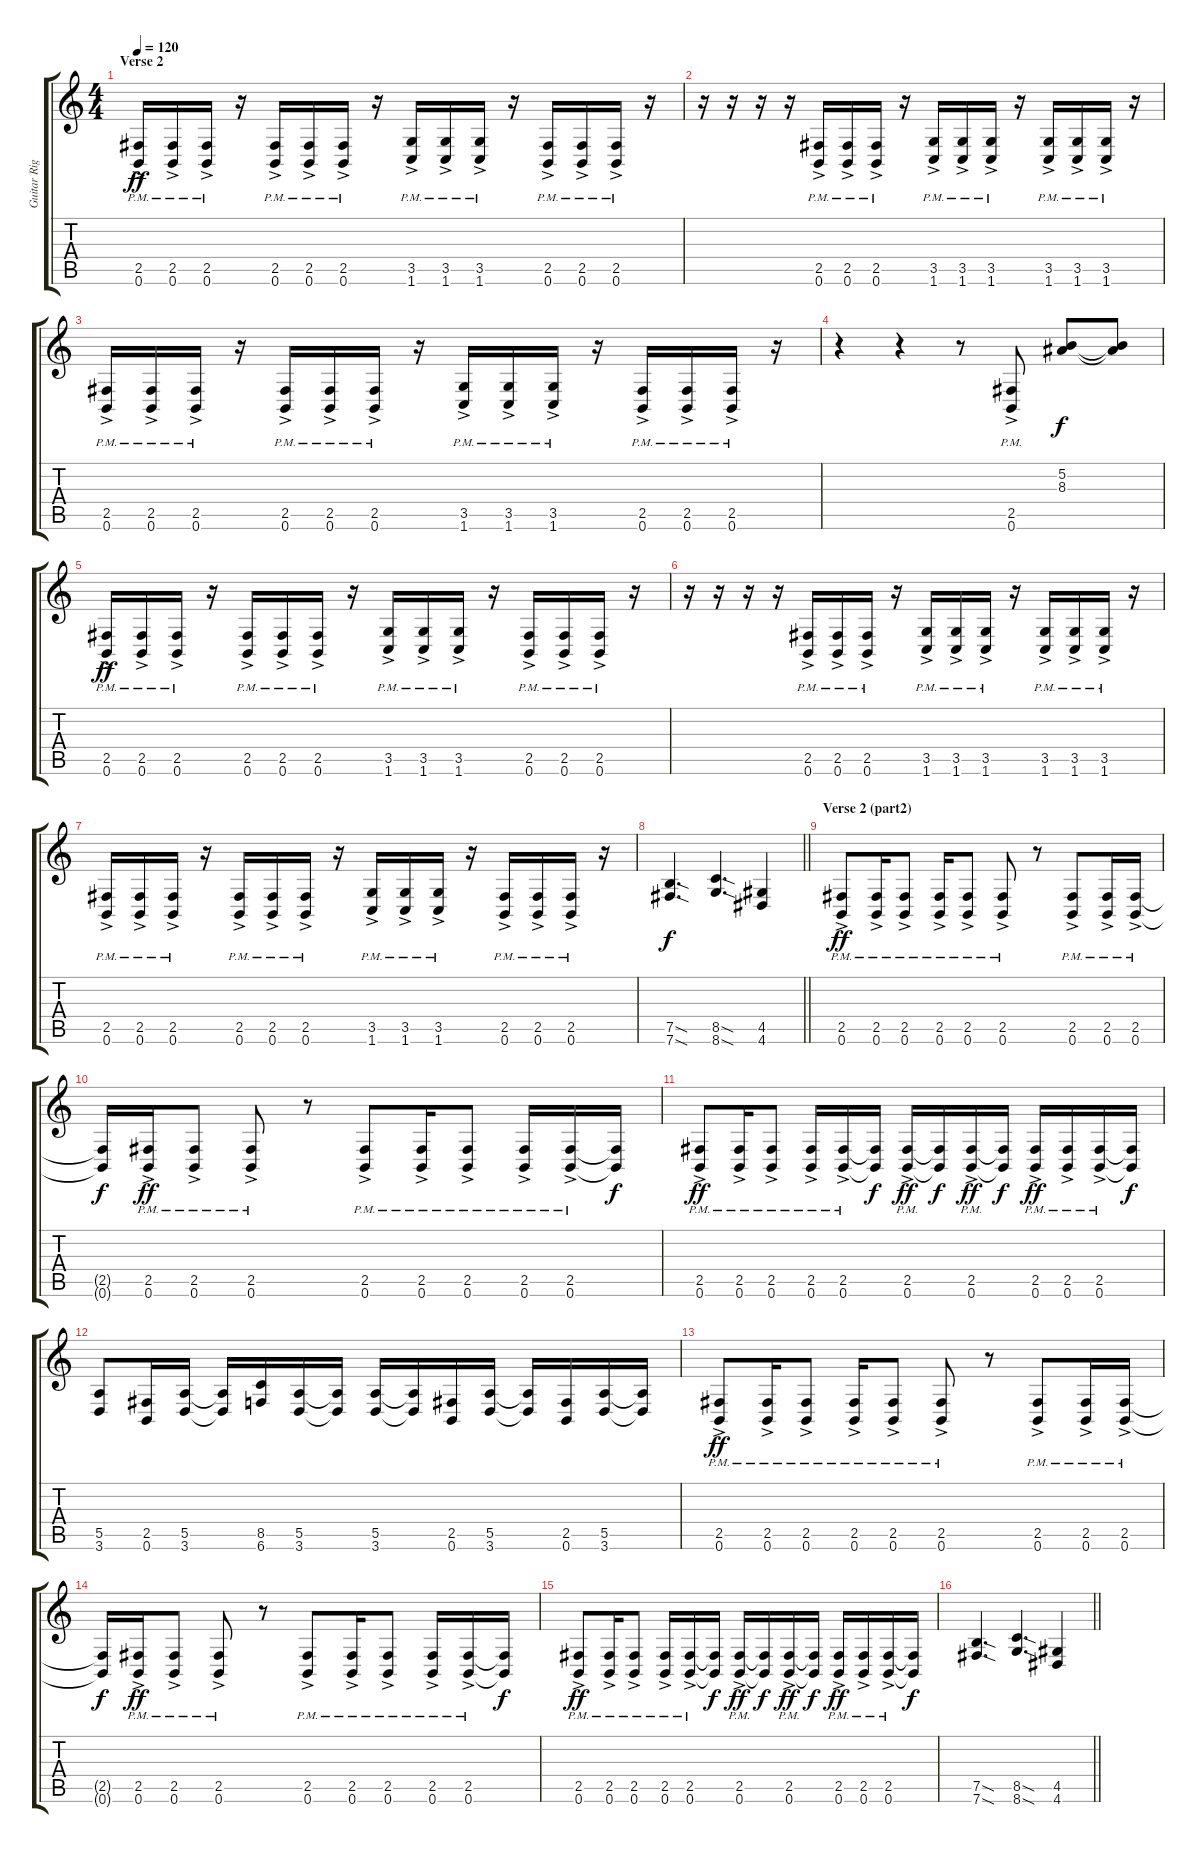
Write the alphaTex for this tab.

\track ("Guitar Right" "Guitar Rig") {instrument distortionguitar}
\staff {score tabs}
\tuning (B3 Gb3 D3 A2 E2 B1) {hide}
\ts (4 4)
\section ("" "Verse 2")
\tempo 120
\clef g2
\ks c
(2.5{ac pm} 0.6{ac pm}).16{dy ff} (2.5{ac pm} 0.6{ac pm}).16 (2.5{ac pm} 0.6{ac pm}).16 r.16 (2.5{ac pm} 0.6{ac pm}).16 (2.5{ac pm} 0.6{ac pm}).16 (2.5{ac pm} 0.6{ac pm}).16 r.16 (3.5{ac pm} 1.6{ac pm}).16 (3.5{ac pm} 1.6{ac pm}).16 (3.5{ac pm} 1.6{ac pm}).16 r.16 (2.5{ac pm} 0.6{ac pm}).16 (2.5{ac pm} 0.6{ac pm}).16 (2.5{ac pm} 0.6{ac pm}).16 r.16 |
r.16 r.16 r.16 r.16 (2.5{ac pm} 0.6{ac pm}).16 (2.5{ac pm} 0.6{ac pm}).16 (2.5{ac pm} 0.6{ac pm}).16 r.16 (3.5{ac pm} 1.6{ac pm}).16 (3.5{ac pm} 1.6{ac pm}).16 (3.5{ac pm} 1.6{ac pm}).16 r.16 (3.5{ac pm} 1.6{ac pm}).16 (3.5{ac pm} 1.6{ac pm}).16 (3.5{ac pm} 1.6{ac pm}).16 r.16 |
(2.5{ac pm} 0.6{ac pm}).16 (2.5{ac pm} 0.6{ac pm}).16 (2.5{ac pm} 0.6{ac pm}).16 r.16 (2.5{ac pm} 0.6{ac pm}).16 (2.5{ac pm} 0.6{ac pm}).16 (2.5{ac pm} 0.6{ac pm}).16 r.16 (3.5{ac pm} 1.6{ac pm}).16 (3.5{ac pm} 1.6{ac pm}).16 (3.5{ac pm} 1.6{ac pm}).16 r.16 (2.5{ac pm} 0.6{ac pm}).16 (2.5{ac pm} 0.6{ac pm}).16 (2.5{ac pm} 0.6{ac pm}).16 r.16 |
r.4 r.4 r.8 (2.5{ac pm} 0.6{ac pm}).8 (5.2 8.3).8{dy f} (5.2{t} 8.3{t}).8 |
(2.5{ac pm} 0.6{ac pm}).16{dy ff} (2.5{ac pm} 0.6{ac pm}).16 (2.5{ac pm} 0.6{ac pm}).16 r.16 (2.5{ac pm} 0.6{ac pm}).16 (2.5{ac pm} 0.6{ac pm}).16 (2.5{ac pm} 0.6{ac pm}).16 r.16 (3.5{ac pm} 1.6{ac pm}).16 (3.5{ac pm} 1.6{ac pm}).16 (3.5{ac pm} 1.6{ac pm}).16 r.16 (2.5{ac pm} 0.6{ac pm}).16 (2.5{ac pm} 0.6{ac pm}).16 (2.5{ac pm} 0.6{ac pm}).16 r.16 |
r.16 r.16 r.16 r.16 (2.5{ac pm} 0.6{ac pm}).16 (2.5{ac pm} 0.6{ac pm}).16 (2.5{ac pm} 0.6{ac pm}).16 r.16 (3.5{ac pm} 1.6{ac pm}).16 (3.5{ac pm} 1.6{ac pm}).16 (3.5{ac pm} 1.6{ac pm}).16 r.16 (3.5{ac pm} 1.6{ac pm}).16 (3.5{ac pm} 1.6{ac pm}).16 (3.5{ac pm} 1.6{ac pm}).16 r.16 |
(2.5{ac pm} 0.6{ac pm}).16 (2.5{ac pm} 0.6{ac pm}).16 (2.5{ac pm} 0.6{ac pm}).16 r.16 (2.5{ac pm} 0.6{ac pm}).16 (2.5{ac pm} 0.6{ac pm}).16 (2.5{ac pm} 0.6{ac pm}).16 r.16 (3.5{ac pm} 1.6{ac pm}).16 (3.5{ac pm} 1.6{ac pm}).16 (3.5{ac pm} 1.6{ac pm}).16 r.16 (2.5{ac pm} 0.6{ac pm}).16 (2.5{ac pm} 0.6{ac pm}).16 (2.5{ac pm} 0.6{ac pm}).16 r.16 |
\barLineRight lightlight
(7.5{sod} 7.6{sod}).4{d dy f} (8.5{sod} 8.6{sod}).4{d} (4.5 4.6).4 |
\section ("" "Verse 2 (part2)")
(2.5{ac pm} 0.6{ac pm}).8{dy ff} (2.5{ac pm} 0.6{ac pm}).16 (2.5{ac pm} 0.6{ac pm}).8 (2.5{ac pm} 0.6{ac pm}).16 (2.5{ac pm} 0.6{ac pm}).8 (2.5{ac pm} 0.6{ac pm}).8 r.8 (2.5{ac pm} 0.6{ac pm}).8 (2.5{ac pm} 0.6{ac pm}).16 (2.5{ac pm} 0.6{ac pm}).16 |
(2.5{t} 0.6{t}).16{dy f} (2.5{ac pm} 0.6{ac pm}).16{dy ff} (2.5{ac pm} 0.6{ac pm}).8 (2.5{ac pm} 0.6{ac pm}).8 r.8 (2.5{ac pm} 0.6{ac pm}).8 (2.5{ac pm} 0.6{ac pm}).16 (2.5{ac pm} 0.6{ac pm}).8 (2.5{ac pm} 0.6{ac pm}).16 (2.5{ac pm} 0.6{ac pm}).16 (2.5{t} 0.6{t}).16{dy f} |
(2.5{ac pm} 0.6{ac pm}).8{dy ff} (2.5{ac pm} 0.6{ac pm}).16 (2.5{ac pm} 0.6{ac pm}).8 (2.5{ac pm} 0.6{ac pm}).16 (2.5{ac pm} 0.6{ac pm}).16 (2.5{t} 0.6{t}).16{dy f} (2.5{ac pm} 0.6{ac pm}).16{dy ff} (2.5{t} 0.6{t}).16{dy f} (2.5{ac pm} 0.6{ac pm}).16{dy ff} (2.5{t} 0.6{t}).16{dy f} (2.5{ac pm} 0.6{ac pm}).16{dy ff} (2.5{ac pm} 0.6{ac pm}).16 (2.5{ac pm} 0.6{ac pm}).16 (2.5{t} 0.6{t}).16{dy f} |
(5.5 3.6).8 (2.5 0.6).16 (5.5 3.6).16 (5.5{t} 3.6{t}).16 (8.5 6.6).16 (5.5 3.6).16 (5.5{t} 3.6{t}).16 (5.5 3.6).16 (5.5{t} 3.6{t}).16 (2.5 0.6).16 (5.5 3.6).16 (5.5{t} 3.6{t}).16 (2.5 0.6).16 (5.5 3.6).16 (5.5{t} 3.6{t}).16 |
(2.5{ac pm} 0.6{ac pm}).8{dy ff} (2.5{ac pm} 0.6{ac pm}).16 (2.5{ac pm} 0.6{ac pm}).8 (2.5{ac pm} 0.6{ac pm}).16 (2.5{ac pm} 0.6{ac pm}).8 (2.5{ac pm} 0.6{ac pm}).8 r.8 (2.5{ac pm} 0.6{ac pm}).8 (2.5{ac pm} 0.6{ac pm}).16 (2.5{ac pm} 0.6{ac pm}).16 |
(2.5{t} 0.6{t}).16{dy f} (2.5{ac pm} 0.6{ac pm}).16{dy ff} (2.5{ac pm} 0.6{ac pm}).8 (2.5{ac pm} 0.6{ac pm}).8 r.8 (2.5{ac pm} 0.6{ac pm}).8 (2.5{ac pm} 0.6{ac pm}).16 (2.5{ac pm} 0.6{ac pm}).8 (2.5{ac pm} 0.6{ac pm}).16 (2.5{ac pm} 0.6{ac pm}).16 (2.5{t} 0.6{t}).16{dy f} |
(2.5{ac pm} 0.6{ac pm}).8{dy ff} (2.5{ac pm} 0.6{ac pm}).16 (2.5{ac pm} 0.6{ac pm}).8 (2.5{ac pm} 0.6{ac pm}).16 (2.5{ac pm} 0.6{ac pm}).16 (2.5{t} 0.6{t}).16{dy f} (2.5{ac pm} 0.6{ac pm}).16{dy ff} (2.5{t} 0.6{t}).16{dy f} (2.5{ac pm} 0.6{ac pm}).16{dy ff} (2.5{t} 0.6{t}).16{dy f} (2.5{ac pm} 0.6{ac pm}).16{dy ff} (2.5{ac pm} 0.6{ac pm}).16 (2.5{ac pm} 0.6{ac pm}).16 (2.5{t} 0.6{t}).16{dy f} |
\barLineRight lightlight
(7.5{sod} 7.6{sod}).4{d} (8.5{sod} 8.6{sod}).4{d} (4.5 4.6).4
